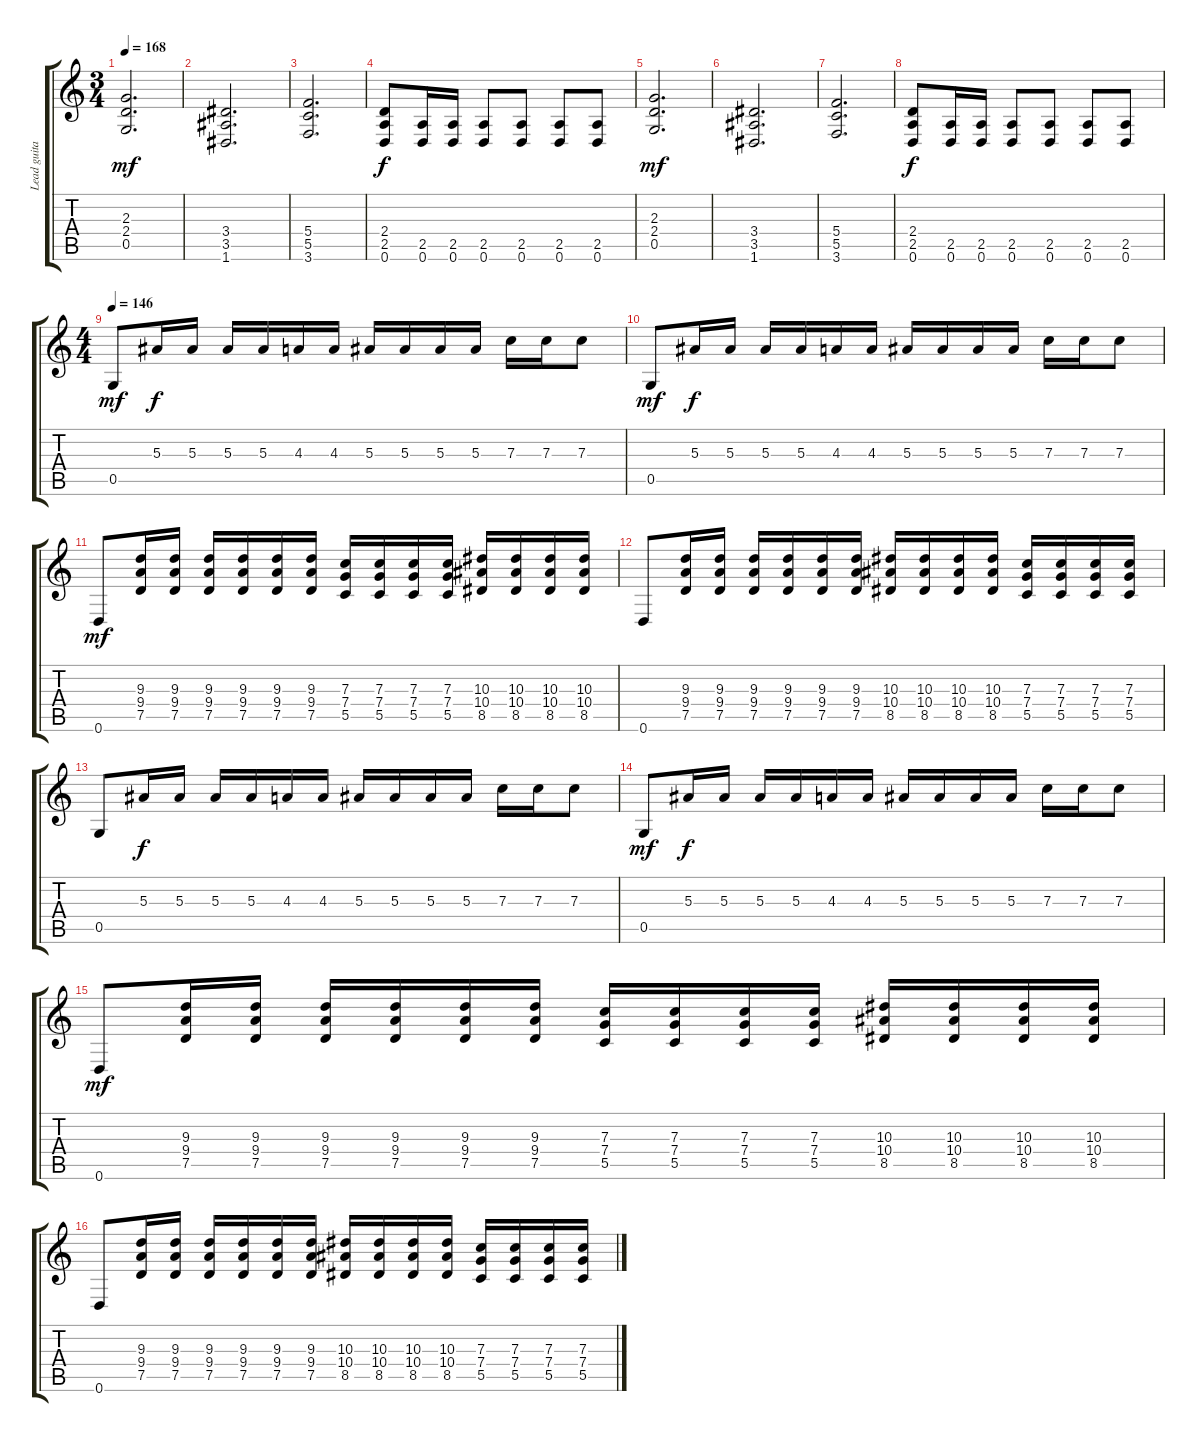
\track ("Lead guitar 2" "Lead guita") {instrument distortionguitar}
\staff {score tabs}
\tuning (D4 A3 F3 C3 G2 D2) {hide}
\ts (3 4)
\tempo 168
\clef g2
\ks c
(2.3 2.4 0.5).2{d dy mf} |
(3.4 3.5 1.6).2{d} |
(5.4 5.5 3.6).2{d} |
(2.4 2.5 0.6).8{dy f} (2.5 0.6).16 (2.5 0.6).16 (2.5 0.6).8 (2.5 0.6).8 (2.5 0.6).8 (2.5 0.6).8 |
(2.3 2.4 0.5).2{d dy mf} |
(3.4 3.5 1.6).2{d} |
(5.4 5.5 3.6).2{d} |
(2.4 2.5 0.6).8{dy f} (2.5 0.6).16 (2.5 0.6).16 (2.5 0.6).8 (2.5 0.6).8 (2.5 0.6).8 (2.5 0.6).8 |
\ts (4 4)
\tempo 146
0.5.8{dy mf} 5.3.16{dy f} 5.3.16 5.3.16 5.3.16 4.3.16 4.3.16 5.3.16 5.3.16 5.3.16 5.3.16 7.3.16 7.3.16 7.3.8 |
0.5.8{dy mf} 5.3.16{dy f} 5.3.16 5.3.16 5.3.16 4.3.16 4.3.16 5.3.16 5.3.16 5.3.16 5.3.16 7.3.16 7.3.16 7.3.8 |
0.6.8{dy mf} (9.3 9.4 7.5).16 (9.3 9.4 7.5).16 (9.3 9.4 7.5).16 (9.3 9.4 7.5).16 (9.3 9.4 7.5).16 (9.3 9.4 7.5).16 (7.3 7.4 5.5).16 (7.3 7.4 5.5).16 (7.3 7.4 5.5).16 (7.3 7.4 5.5).16 (10.3 10.4 8.5).16 (10.3 10.4 8.5).16 (10.3 10.4 8.5).16 (10.3 10.4 8.5).16 |
0.6.8 (9.3 9.4 7.5).16 (9.3 9.4 7.5).16 (9.3 9.4 7.5).16 (9.3 9.4 7.5).16 (9.3 9.4 7.5).16 (9.3 9.4 7.5).16 (10.3 10.4 8.5).16 (10.3 10.4 8.5).16 (10.3 10.4 8.5).16 (10.3 10.4 8.5).16 (7.3 7.4 5.5).16 (7.3 7.4 5.5).16 (7.3 7.4 5.5).16 (7.3 7.4 5.5).16 |
0.5.8 5.3.16{dy f} 5.3.16 5.3.16 5.3.16 4.3.16 4.3.16 5.3.16 5.3.16 5.3.16 5.3.16 7.3.16 7.3.16 7.3.8 |
0.5.8{dy mf} 5.3.16{dy f} 5.3.16 5.3.16 5.3.16 4.3.16 4.3.16 5.3.16 5.3.16 5.3.16 5.3.16 7.3.16 7.3.16 7.3.8 |
0.6.8{dy mf} (9.3 9.4 7.5).16 (9.3 9.4 7.5).16 (9.3 9.4 7.5).16 (9.3 9.4 7.5).16 (9.3 9.4 7.5).16 (9.3 9.4 7.5).16 (7.3 7.4 5.5).16 (7.3 7.4 5.5).16 (7.3 7.4 5.5).16 (7.3 7.4 5.5).16 (10.3 10.4 8.5).16 (10.3 10.4 8.5).16 (10.3 10.4 8.5).16 (10.3 10.4 8.5).16 |
0.6.8 (9.3 9.4 7.5).16 (9.3 9.4 7.5).16 (9.3 9.4 7.5).16 (9.3 9.4 7.5).16 (9.3 9.4 7.5).16 (9.3 9.4 7.5).16 (10.3 10.4 8.5).16 (10.3 10.4 8.5).16 (10.3 10.4 8.5).16 (10.3 10.4 8.5).16 (7.3 7.4 5.5).16 (7.3 7.4 5.5).16 (7.3 7.4 5.5).16 (7.3 7.4 5.5).16
